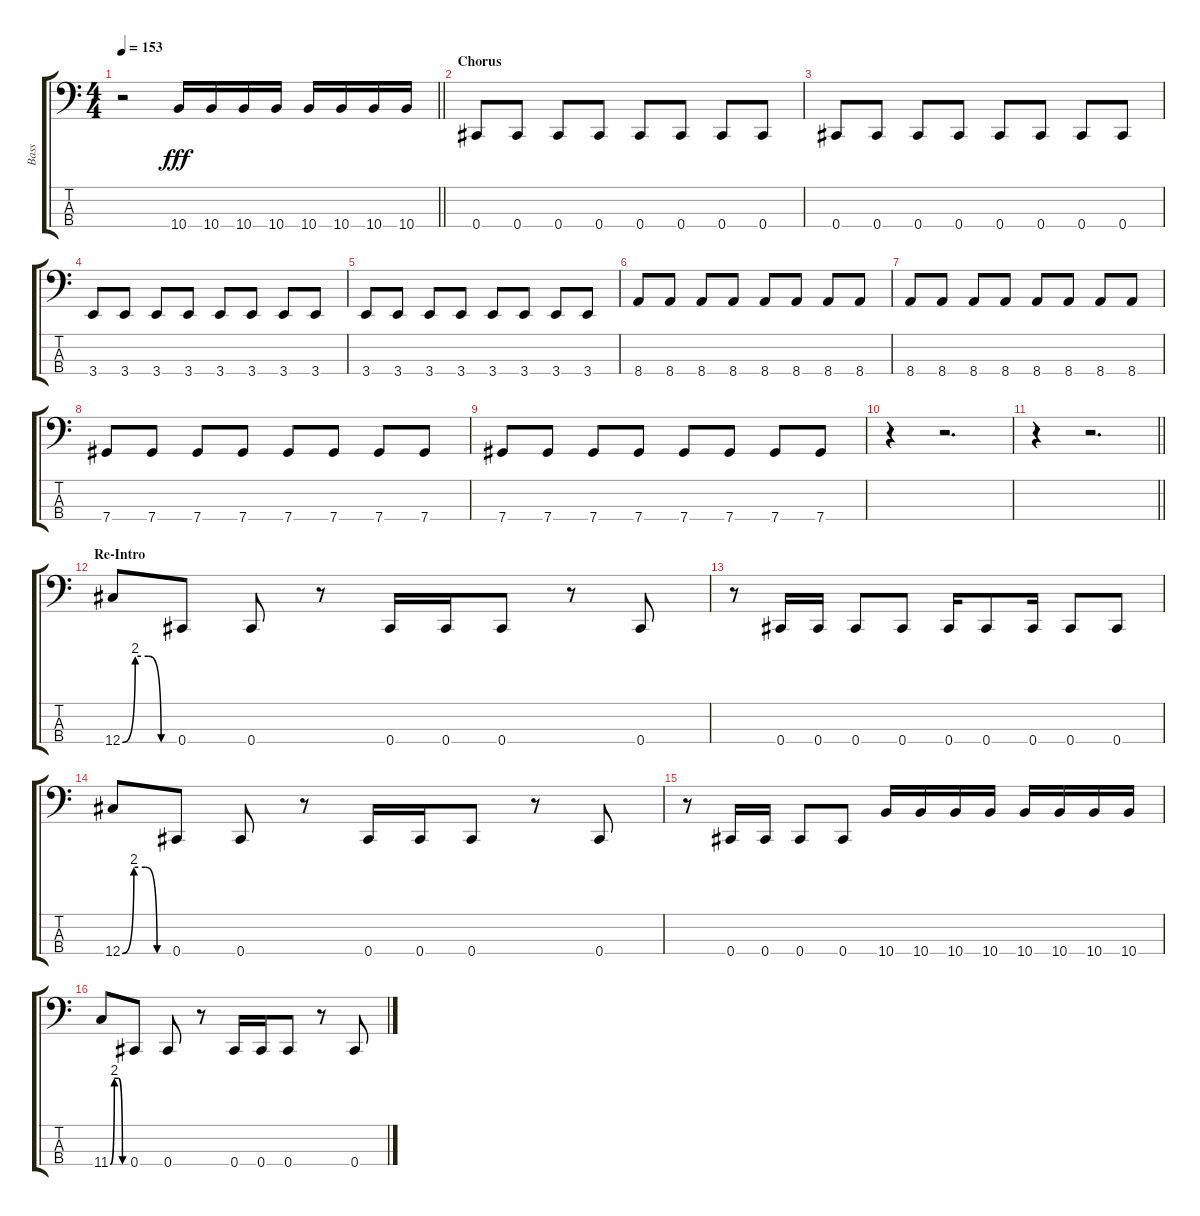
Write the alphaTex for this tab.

\track ("Bass" "Bass") {instrument electricbassfinger}
\staff {score tabs}
\tuning (Gb2 Db2 Ab1 Db1) {hide}
\ts (4 4)
\tempo 153
\clef f4
\barLineRight lightlight
\ks c
r.2{dy fff} 10.4.16 10.4.16 10.4.16 10.4.16 10.4.16 10.4.16 10.4.16 10.4.16 |
\section ("" "Chorus")
0.4.8 0.4.8 0.4.8 0.4.8 0.4.8 0.4.8 0.4.8 0.4.8 |
0.4.8 0.4.8 0.4.8 0.4.8 0.4.8 0.4.8 0.4.8 0.4.8 |
3.4.8 3.4.8 3.4.8 3.4.8 3.4.8 3.4.8 3.4.8 3.4.8 |
3.4.8 3.4.8 3.4.8 3.4.8 3.4.8 3.4.8 3.4.8 3.4.8 |
8.4.8 8.4.8 8.4.8 8.4.8 8.4.8 8.4.8 8.4.8 8.4.8 |
8.4.8 8.4.8 8.4.8 8.4.8 8.4.8 8.4.8 8.4.8 8.4.8 |
7.4.8 7.4.8 7.4.8 7.4.8 7.4.8 7.4.8 7.4.8 7.4.8 |
7.4.8 7.4.8 7.4.8 7.4.8 7.4.8 7.4.8 7.4.8 7.4.8 |
r.4 r.2{d} |
\barLineRight lightlight
r.4 r.2{d} |
\section ("" "Re-Intro")
12.4{be (custom 0 0 15 8 30 8 45 0 60 0)}.8 0.4.8 0.4.8 r.8 0.4.16 0.4.16 0.4.8 r.8 0.4.8 |
r.8 0.4.16 0.4.16 0.4.8 0.4.8 0.4.16 0.4.8 0.4.16 0.4.8 0.4.8 |
12.4{be (custom 0 0 15 8 30 8 45 0 60 0)}.8 0.4.8 0.4.8 r.8 0.4.16 0.4.16 0.4.8 r.8 0.4.8 |
r.8 0.4.16 0.4.16 0.4.8 0.4.8 10.4.16 10.4.16 10.4.16 10.4.16 10.4.16 10.4.16 10.4.16 10.4.16 |
11.4{be (custom 0 0 15 8 30 8 45 0 60 0)}.8 0.4.8 0.4.8 r.8 0.4.16 0.4.16 0.4.8 r.8 0.4.8
